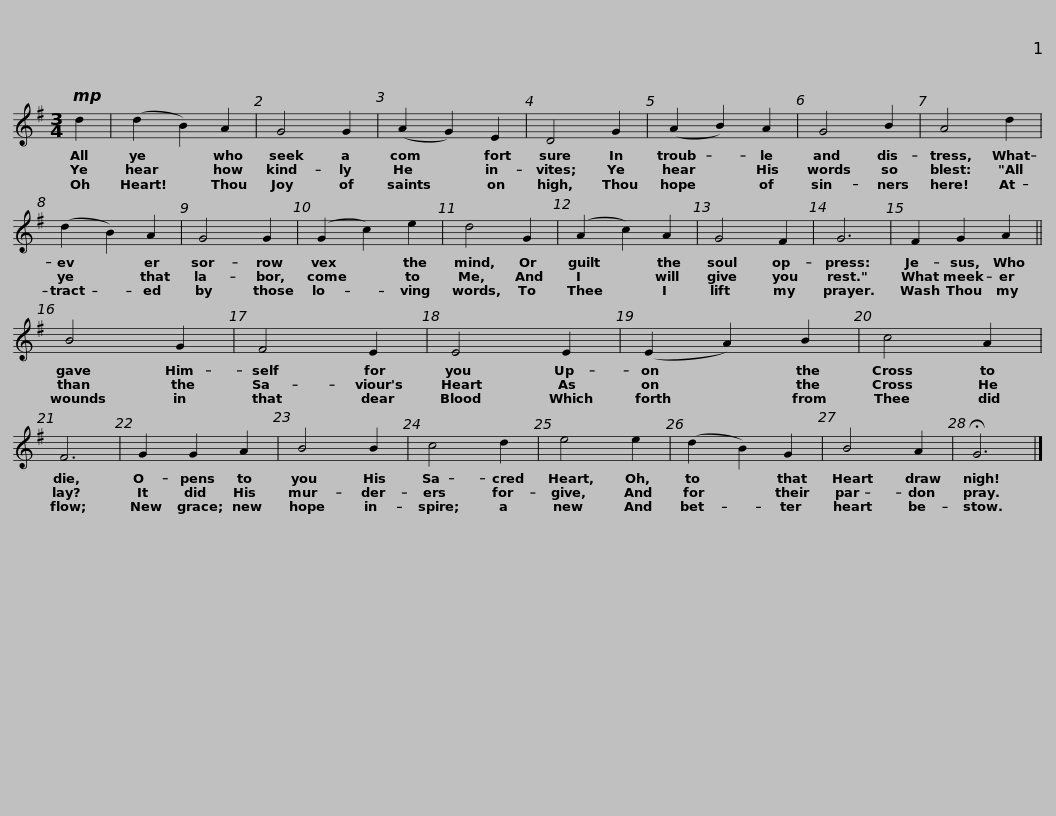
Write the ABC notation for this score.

X:1
L:1/8
M:3/4
I:linebreak $
K:G
V:1 treble
V:1
!mp! d2 | (d2 B2) A2 | G4 G2 | (A2 G2) E2 |$ D4 G2 | %5
 (A2 B2) A2 | G4 B2 | A4 d2 |$ (d2 B2) A2 | G4 G2 | %10
 (G2 c2) e2 | d4 G2 |$ (A2 c2) A2 | G4 F2 | G6 | %15
 F2 G2 A2 ||$ B4 G2 | F4 E2 | E4 E2 | (E2 A2) B2 |$ %20
 c4 A2 | F6 | G2 G2 A2 | B4 B2 | c4 d2 | %25
 e4 e2 | (d2 B2) G2 | B4 A2 |$ !fermata!G6 |] %29
